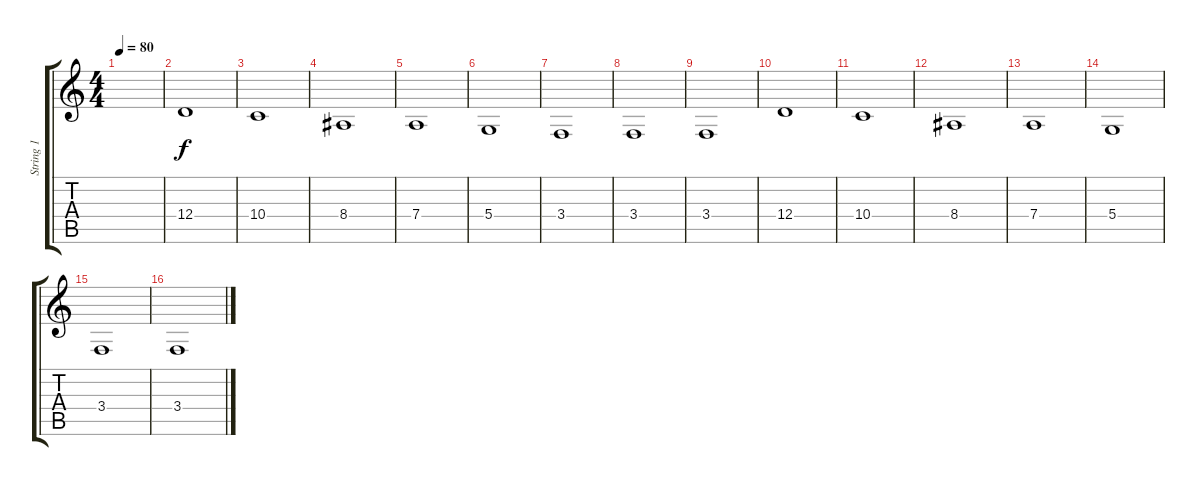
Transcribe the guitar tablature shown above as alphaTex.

\track ("String 1" "String 1") {instrument stringensemble1}
\staff {score tabs}
\tuning (E4 B3 G3 D3 A2 E2) {hide}
\ts (4 4)
\tempo 80
\clef g2
\ks c
|
12.4.1 |
10.4.1 |
8.4.1 |
7.4.1 |
5.4.1 |
3.4.1 |
3.4.1 |
3.4.1 |
12.4.1 |
10.4.1 |
8.4.1 |
7.4.1 |
5.4.1 |
3.4.1 |
3.4.1
